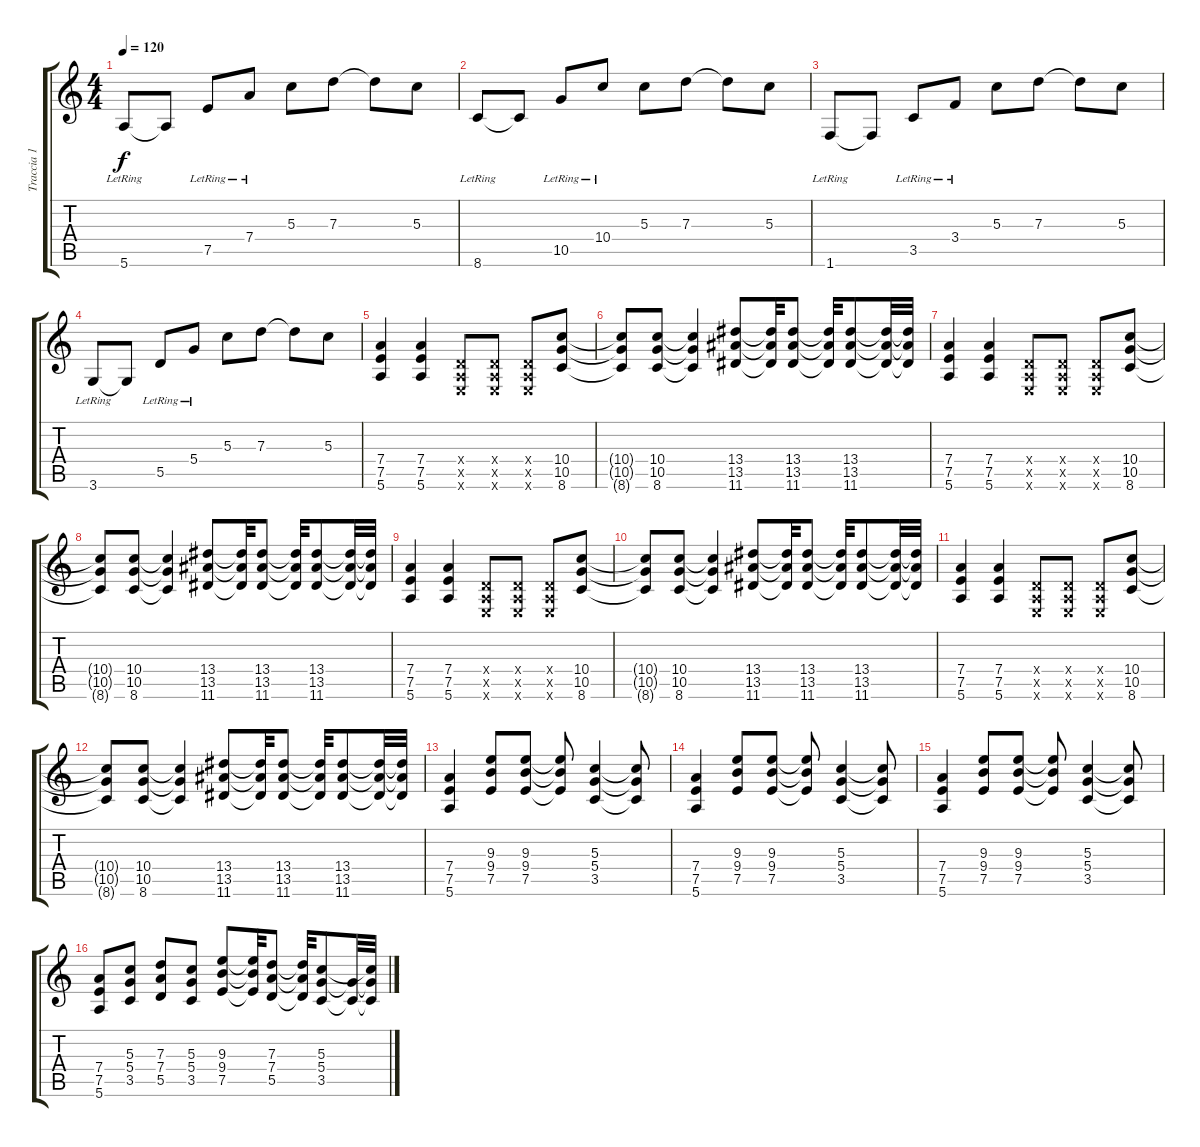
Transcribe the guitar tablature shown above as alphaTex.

\track ("Traccia 1" "Traccia 1") {instrument overdrivenguitar}
\staff {score tabs}
\tuning (E4 B3 G3 D3 A2 E2) {hide}
\ts (4 4)
\tempo 120
\clef g2
\ks c
5.6{lr}.8{dy f instrument electricguitarclean} 5.6{t}.8 7.5{lr}.8 7.4{lr}.8 5.3.8 7.3.8 7.3{t}.8 5.3.8 |
8.6{lr}.8{instrument electricguitarclean} 8.6{t}.8 10.5{lr}.8 10.4{lr}.8 5.3.8 7.3.8 7.3{t}.8 5.3.8 |
1.6{lr}.8{instrument electricguitarclean} 1.6{t}.8 3.5{lr}.8 3.4{lr}.8 5.3.8 7.3.8 7.3{t}.8 5.3.8 |
3.6{lr}.8{instrument electricguitarclean} 3.6{t}.8 5.5{lr}.8 5.4{lr}.8 5.3.8 7.3.8 7.3{t}.8 5.3.8 |
(7.4 7.5 5.6).4{instrument overdrivenguitar} (7.4 7.5 5.6).4 (0.4{x} 0.5{x} 0.6{x}).8 (0.4{x} 0.5{x} 0.6{x}).8 (0.4{x} 0.5{x} 0.6{x}).8 (10.4 10.5 8.6).8 |
(10.4{t} 10.5{t} 8.6{t}).8 (10.4 10.5 8.6).8 (10.4{t} 10.5{t} 8.6{t}).4 (13.4 13.5 11.6).8 (13.4{t} 13.5{t} 11.6{t}).32 (13.4 13.5 11.6).8 (13.4{t} 13.5{t} 11.6{t}).32 (13.4 13.5 11.6).8 (13.4{t} 13.5{t} 11.6{t}).32 (13.4{t} 13.5{t} 11.6{t}).32 |
(7.4 7.5 5.6).4{instrument overdrivenguitar} (7.4 7.5 5.6).4 (0.4{x} 0.5{x} 0.6{x}).8 (0.4{x} 0.5{x} 0.6{x}).8 (0.4{x} 0.5{x} 0.6{x}).8 (10.4 10.5 8.6).8 |
(10.4{t} 10.5{t} 8.6{t}).8 (10.4 10.5 8.6).8 (10.4{t} 10.5{t} 8.6{t}).4 (13.4 13.5 11.6).8 (13.4{t} 13.5{t} 11.6{t}).32 (13.4 13.5 11.6).8 (13.4{t} 13.5{t} 11.6{t}).32 (13.4 13.5 11.6).8 (13.4{t} 13.5{t} 11.6{t}).32 (13.4{t} 13.5{t} 11.6{t}).32 |
(7.4 7.5 5.6).4{instrument overdrivenguitar} (7.4 7.5 5.6).4 (0.4{x} 0.5{x} 0.6{x}).8 (0.4{x} 0.5{x} 0.6{x}).8 (0.4{x} 0.5{x} 0.6{x}).8 (10.4 10.5 8.6).8 |
(10.4{t} 10.5{t} 8.6{t}).8 (10.4 10.5 8.6).8 (10.4{t} 10.5{t} 8.6{t}).4 (13.4 13.5 11.6).8 (13.4{t} 13.5{t} 11.6{t}).32 (13.4 13.5 11.6).8 (13.4{t} 13.5{t} 11.6{t}).32 (13.4 13.5 11.6).8 (13.4{t} 13.5{t} 11.6{t}).32 (13.4{t} 13.5{t} 11.6{t}).32 |
(7.4 7.5 5.6).4{instrument overdrivenguitar} (7.4 7.5 5.6).4 (0.4{x} 0.5{x} 0.6{x}).8 (0.4{x} 0.5{x} 0.6{x}).8 (0.4{x} 0.5{x} 0.6{x}).8 (10.4 10.5 8.6).8 |
(10.4{t} 10.5{t} 8.6{t}).8 (10.4 10.5 8.6).8 (10.4{t} 10.5{t} 8.6{t}).4 (13.4 13.5 11.6).8 (13.4{t} 13.5{t} 11.6{t}).32 (13.4 13.5 11.6).8 (13.4{t} 13.5{t} 11.6{t}).32 (13.4 13.5 11.6).8 (13.4{t} 13.5{t} 11.6{t}).32 (13.4{t} 13.5{t} 11.6{t}).32 |
(7.4 7.5 5.6).4 (9.3 9.4 7.5).8 (9.3 9.4 7.5).8 (9.3{t} 9.4{t} 7.5{t}).8 (5.3 5.4 3.5).4 (5.3{t} 5.4{t} 3.5{t}).8 |
(7.4 7.5 5.6).4 (9.3 9.4 7.5).8 (9.3 9.4 7.5).8 (9.3{t} 9.4{t} 7.5{t}).8 (5.3 5.4 3.5).4 (5.3{t} 5.4{t} 3.5{t}).8 |
(7.4 7.5 5.6).4 (9.3 9.4 7.5).8 (9.3 9.4 7.5).8 (9.3{t} 9.4{t} 7.5{t}).8 (5.3 5.4 3.5).4 (5.3{t} 5.4{t} 3.5{t}).8 |
(7.4 7.5 5.6).8 (5.3 5.4 3.5).8 (7.3 7.4 5.5).8 (5.3 5.4 3.5).8 (9.3 9.4 7.5).8 (9.3{t} 9.4{t} 7.5{t}).32 (7.3 7.4 5.5).8 (7.3{t} 7.4{t} 5.5{t}).32 (5.3 5.4 3.5).8 (5.4{t} 3.5{t}).32 (5.3{t} 5.4{t} 3.5{t}).32
